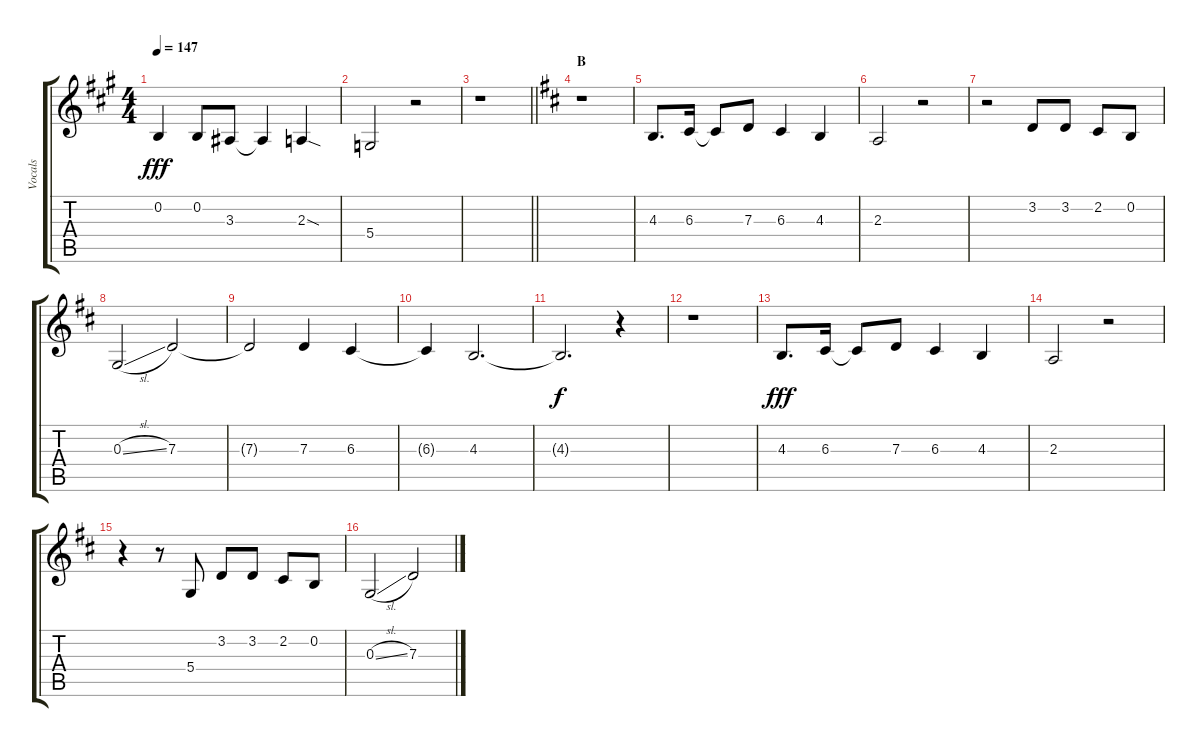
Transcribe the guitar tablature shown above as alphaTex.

\track ("Vocals" "Vocals") {instrument voiceoohs}
\staff {score tabs}
\tuning (E4 B3 G3 D3 A2 E2) {hide}
\ts (4 4)
\tempo 147
\clef g2
\ks a
0.2.4{dy fff} 0.2.8 3.3.8 3.3{t}.4 2.3{sod}.4 |
5.4.2 r.2 |
\barLineRight lightlight
r.1 |
\section ("" "B")
\ks d
r.1 |
4.3.8{d} 6.3.16 6.3{t}.8 7.3.8 6.3.4 4.3.4 |
2.3.2 r.2 |
r.2 3.2.8 3.2.8 2.2.8 0.2.8 |
0.3{sl}.2 7.3.2 |
7.3{t}.2 7.3.4 6.3.4 |
6.3{t}.4 4.3.2{d} |
4.3{t}.2{d dy f} r.4 |
r.1 |
4.3.8{d dy fff} 6.3.16 6.3{t}.8 7.3.8 6.3.4 4.3.4 |
2.3.2 r.2 |
r.4 r.8 5.4.8 3.2.8 3.2.8 2.2.8 0.2.8 |
0.3{sl}.2 7.3.2
